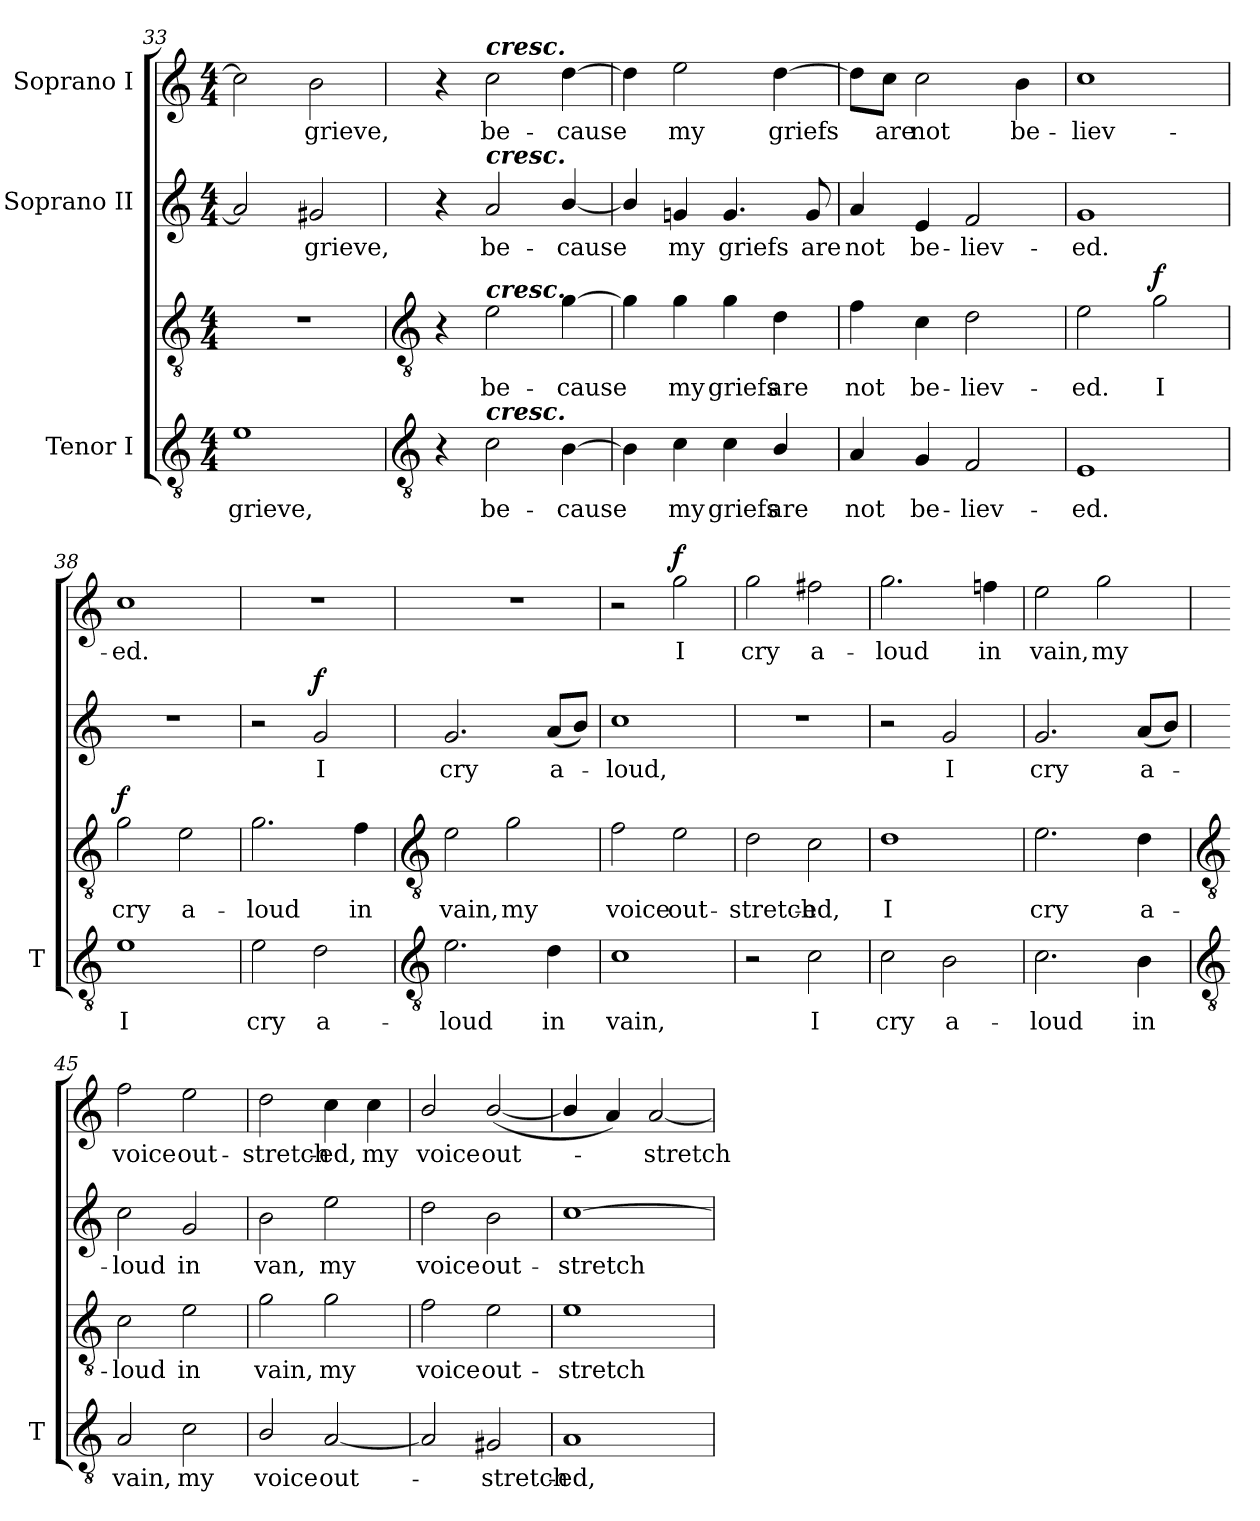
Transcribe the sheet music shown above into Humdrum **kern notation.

**kern	**text	**kern	**text	**dynam	**kern	**text	**dynam	**kern	**text	**dynam
*part3	*part3	*part3	*part3	*part3	*part2	*part2	*part2	*part1	*part1	*part1
*staff4	*staff4	*staff3	*staff3	*staff3/4	*staff2	*staff2	*staff2	*staff1	*staff1	*staff1
*I"Tenor I	*	*	*	*	*I"Soprano II	*	*	*I"Soprano I	*	*
*I'T	*	*	*	*	*	*	*	*	*	*
*clefGv2	*	*clefGv2	*	*	*clefG2	*	*	*clefG2	*	*
*k[]	*	*k[]	*	*	*k[]	*	*	*k[]	*	*
*C:	*	*C:	*	*	*C:	*	*	*C:	*	*
*M4/4	*	*M4/4	*	*	*M4/4	*	*	*M4/4	*	*
=33	=33	=33	=33	=33	=33	=33	=33	=33	=33	=33
!	!LO:LY:b	!	!	!	!	!	!	!	!	!
1e	grieve,	1r	.	.	2a]	.	.	2cc]	.	.
!	!	!	!	!	!	!LO:LY:b	!	!	!LO:LY:b	!
.	.	.	.	.	2g#X	grieve,	.	2b	grieve,	.
!!LO:LB:g=z
=34	=34	=34	=34	=34	=34	=34	=34	=34	=34	=34
*clefGv2	*	*clefGv2	*	*	*	*	*	*	*	*
4r	.	4r	.	.	4r	.	.	4r	.	.
!	!	!	!	!	!	!	!	!LO:TX:a:Bi:t=cresc.	!	!
!	!	!	!	!	!LO:TX:a:Bi:t=cresc.	!	!	!	!	!
!	!	!LO:TX:a:Bi:t=cresc.	!	!	!	!	!	!	!	!
!LO:TX:a:Bi:t=cresc.	!	!	!	!	!	!	!	!	!	!
!	!LO:LY:b	!	!LO:LY:b	!	!	!LO:LY:b	!	!	!LO:LY:b	!
2c	be-	2e	be-	.	2a	be-	.	2cc	be-	.
!	!LO:LY:b	!	!LO:LY:b	!	!	!LO:LY:b	!	!	!LO:LY:b	!
[4B	-cause	[4g	-cause	.	[4b/	-cause	.	[4dd	-cause	.
=35	=35	=35	=35	=35	=35	=35	=35	=35	=35	=35
4B]	.	4g]	.	.	4b/]	.	.	4dd]	.	.
!	!LO:LY:b	!	!LO:LY:b	!	!	!LO:LY:b	!	!	!LO:LY:b	!
4c	my	4g	my	.	4gn	my	.	2ee	my	.
!	!LO:LY:b	!	!LO:LY:b	!	!	!LO:LY:b	!	!	!	!
4c	griefs	4g	griefs	.	4.g	griefs	.	.	.	.
!	!LO:LY:b	!	!LO:LY:b	!	!	!	!	!	!LO:LY:b	!
4B/	are	4d	are	.	.	.	.	[4dd	griefs	.
!	!	!	!	!	!	!LO:LY:b	!	!	!	!
.	.	.	.	.	8g	are	.	.	.	.
=36	=36	=36	=36	=36	=36	=36	=36	=36	=36	=36
!	!LO:LY:b	!	!LO:LY:b	!	!	!LO:LY:b	!	!	!	!
4A/	-not	4f	not	.	4a	not	.	8dd\L]	.	.
!	!	!	!	!	!	!	!	!	!LO:LY:b	!
.	.	.	.	.	.	.	.	8cc\J	are	.
!	!LO:LY:b	!	!LO:LY:b	!	!	!LO:LY:b	!	!	!LO:LY:b	!
4G	be-	4c	be-	.	4e	be-	.	2cc	not	.
!	!LO:LY:b	!	!LO:LY:b	!	!	!LO:LY:b	!	!	!	!
2F	-liev-	2d	-liev-	.	2f	-liev-	.	.	.	.
!	!	!	!	!	!	!	!	!	!LO:LY:b	!
.	.	.	.	.	.	.	.	4b	be-	.
=37	=37	=37	=37	=37	=37	=37	=37	=37	=37	=37
!	!LO:LY:b	!	!LO:LY:b	!	!	!LO:LY:b	!	!	!LO:LY:b	!
1E	ed.	2e	-ed.	.	1g	-ed.	.	1cc	-liev-	.
!	!	!	!LO:LY:b	!LO:DY:b	!	!	!	!	!	!
.	.	2g	I	f	.	.	.	.	.	.
=38	=38	=38	=38	=38	=38	=38	=38	=38	=38	=38
!	!LO:LY:b	!	!LO:LY:b	!LO:DY:b=2	!	!	!	!	!LO:LY:b	!
1e	-I	2g	cry	f	1r	.	.	1cc	-ed.	.
!	!	!	!LO:LY:b	!	!	!	!	!	!	!
.	.	2e	a-	.	.	.	.	.	.	.
=39	=39	=39	=39	=39	=39	=39	=39	=39	=39	=39
!	!LO:LY:b	!	!LO:LY:b	!	!	!	!	!	!	!
2e	cry	2.g	loud	.	2r	.	.	1r	.	.
!	!LO:LY:b	!	!	!	!	!LO:LY:b	!LO:DY:b	!	!	!
2d	a-	.	.	.	2g	I	f	.	.	.
!	!	!	!LO:LY:b	!	!	!	!	!	!	!
.	.	4f	in	.	.	.	.	.	.	.
!!LO:LB:g=z
=40	=40	=40	=40	=40	=40	=40	=40	=40	=40	=40
*clefGv2	*	*clefGv2	*	*	*	*	*	*	*	*
!	!LO:LY:b	!	!LO:LY:b	!	!	!LO:LY:b	!	!	!	!
2.e	loud	2e	-vain,	.	2.g	cry	.	1r	.	.
!	!	!	!LO:LY:b	!	!	!	!	!	!	!
.	.	2g	my	.	.	.	.	.	.	.
!	!LO:LY:b	!	!	!	!	!LO:LY:b	!	!	!	!
4d	in	.	.	.	(<8aL	a-	.	.	.	.
.	.	.	.	.	8bJ)	.	.	.	.	.
=41	=41	=41	=41	=41	=41	=41	=41	=41	=41	=41
!	!LO:LY:b	!	!LO:LY:b	!	!	!LO:LY:b	!	!	!	!
1c	-vain,	2f	voice	.	1cc	loud,	.	2r	.	.
!	!	!	!LO:LY:b	!	!	!	!	!	!LO:LY:b	!LO:DY:b
.	.	2e	out-	.	.	.	.	2gg	I	f
=42	=42	=42	=42	=42	=42	=42	=42	=42	=42	=42
!	!	!	!LO:LY:b	!	!	!	!	!	!LO:LY:b	!
2r	.	2d	stretch-	.	1r	.	.	2gg	cry	.
!	!LO:LY:b	!	!LO:LY:b	!	!	!	!	!	!LO:LY:b	!
2c	I	2c	-ed,	.	.	.	.	2ff#X	a-	.
=43	=43	=43	=43	=43	=43	=43	=43	=43	=43	=43
!	!LO:LY:b	!	!LO:LY:b	!	!	!	!	!	!LO:LY:b	!
2c	cry	1d	I	.	2r	.	.	2.gg	-loud	.
!	!LO:LY:b	!	!	!	!	!LO:LY:b	!	!	!	!
2B	a-	.	.	.	2g	I	.	.	.	.
!	!	!	!	!	!	!	!	!	!LO:LY:b	!
.	.	.	.	.	.	.	.	4ffn	in	.
=44	=44	=44	=44	=44	=44	=44	=44	=44	=44	=44
!	!LO:LY:b	!	!LO:LY:b	!	!	!LO:LY:b	!	!	!LO:LY:b	!
2.c	-loud	2.e	-cry	.	2.g	cry	.	2ee	vain,	.
!	!	!	!	!	!	!	!	!	!LO:LY:b	!
.	.	.	.	.	.	.	.	2gg	my	.
!	!LO:LY:b	!	!LO:LY:b	!	!	!LO:LY:b	!	!	!	!
4B	in	4d	a-	.	(<8aL	a-	.	.	.	.
.	.	.	.	.	8bJ)	.	.	.	.	.
!!LO:LB:g=z
=45	=45	=45	=45	=45	=45	=45	=45	=45	=45	=45
*clefGv2	*	*clefGv2	*	*	*	*	*	*	*	*
!	!LO:LY:b	!	!LO:LY:b	!	!	!LO:LY:b	!	!	!LO:LY:b	!
2A	vain,	2c	loud	.	2cc	loud	.	2ff	voice	.
!	!LO:LY:b	!	!LO:LY:b	!	!	!LO:LY:b	!	!	!LO:LY:b	!
2c	my	2e	in	.	2g	in	.	2ee	out-	.
=46	=46	=46	=46	=46	=46	=46	=46	=46	=46	=46
!	!LO:LY:b	!	!LO:LY:b	!	!	!LO:LY:b	!	!	!LO:LY:b	!
2B/	voice	2g	vain,	.	2b	van,	.	2dd	-stretch-	.
!	!LO:LY:b	!	!LO:LY:b	!	!	!LO:LY:b	!	!	!LO:LY:b	!
[2A/	out-	2g	my	.	2ee	my	.	4cc	-ed,	.
!	!	!	!	!	!	!	!	!	!LO:LY:b	!
.	.	.	.	.	.	.	.	4cc	my	.
=47	=47	=47	=47	=47	=47	=47	=47	=47	=47	=47
!	!	!	!LO:LY:b	!	!	!LO:LY:b	!	!	!LO:LY:b	!
2A/]	.	2f	voice	.	2dd	voice	.	2b/	voice	.
!	!LO:LY:b	!	!LO:LY:b	!	!	!LO:LY:b	!	!	!LO:LY:b	!
2G#X	-stretch-	2e	out-	.	2b	out-	.	(<[2b/	out-	.
=48	=48	=48	=48	=48	=48	=48	=48	=48	=48	=48
!	!LO:LY:b	!	!LO:LY:b	!	!	!LO:LY:b	!	!	!	!
1A	-ed,	1e	-stretch-	.	[1cc	-stretch-	.	4b/]	.	.
.	.	.	.	.	.	.	.	4a)	.	.
!	!	!	!	!	!	!	!	!	!LO:LY:b	!
.	.	.	.	.	.	.	.	[2a	stretch-	.
=	=	=	=	=	=	=	=	=	=	=
*-	*-	*-	*-	*-	*-	*-	*-	*-	*-	*-
